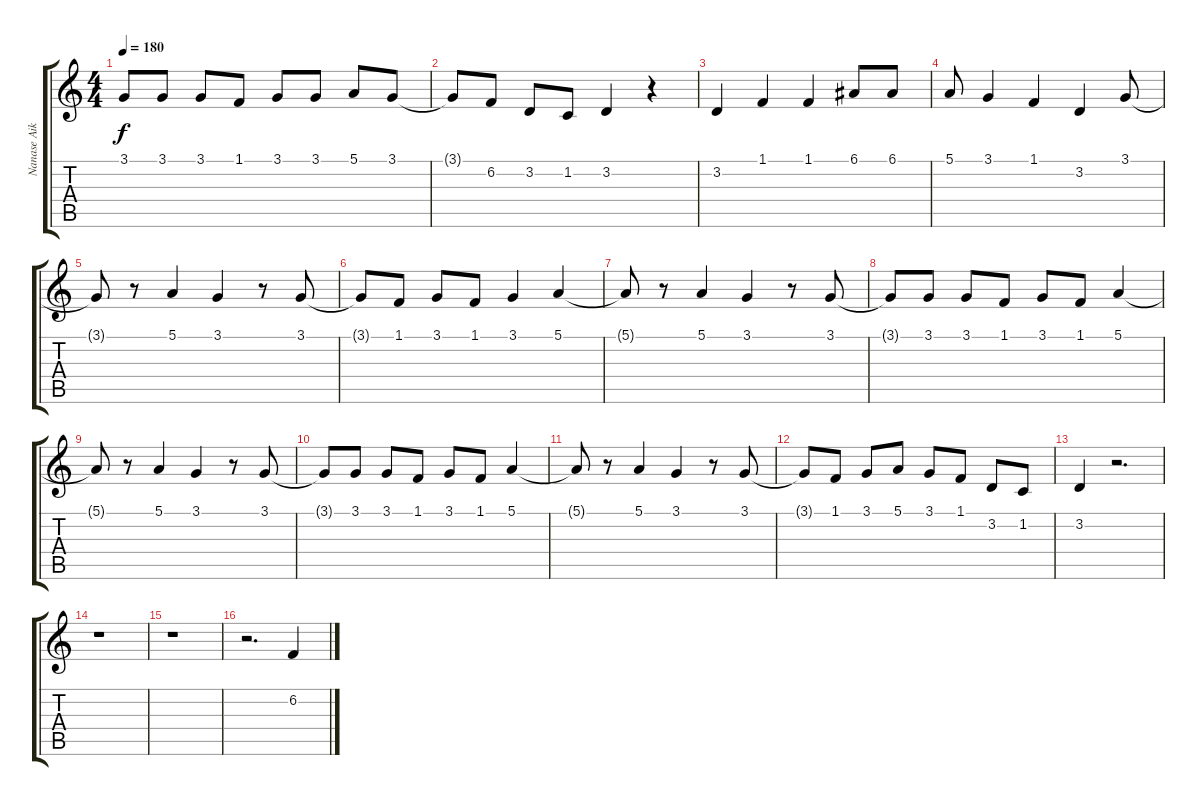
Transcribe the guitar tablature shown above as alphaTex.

\track ("Nanase Aikawa" "Nanase Aik") {instrument clarinet}
\staff {score tabs}
\tuning (E4 B3 G3 D3 A2 E2) {hide}
\ts (4 4)
\tempo 180
\clef g2
\ks c
3.1.8{dy f} 3.1.8 3.1.8 1.1.8 3.1.8 3.1.8 5.1.8 3.1.8 |
3.1{t}.8 6.2.8 3.2.8 1.2.8 3.2.4 r.4 |
3.2.4 1.1.4 1.1.4 6.1.8 6.1.8 |
5.1.8 3.1.4 1.1.4 3.2.4 3.1.8 |
3.1{t}.8 r.8 5.1.4 3.1.4 r.8 3.1.8 |
3.1{t}.8 1.1.8 3.1.8 1.1.8 3.1.4 5.1.4 |
5.1{t}.8 r.8 5.1.4 3.1.4 r.8 3.1.8 |
3.1{t}.8 3.1.8 3.1.8 1.1.8 3.1.8 1.1.8 5.1.4 |
5.1{t}.8 r.8 5.1.4 3.1.4 r.8 3.1.8 |
3.1{t}.8 3.1.8 3.1.8 1.1.8 3.1.8 1.1.8 5.1.4 |
5.1{t}.8 r.8 5.1.4 3.1.4 r.8 3.1.8 |
3.1{t}.8 1.1.8 3.1.8 5.1.8 3.1.8 1.1.8 3.2.8 1.2.8 |
3.2.4 r.2{d} |
r.1 |
r.1 |
r.2{d} 6.2.4
